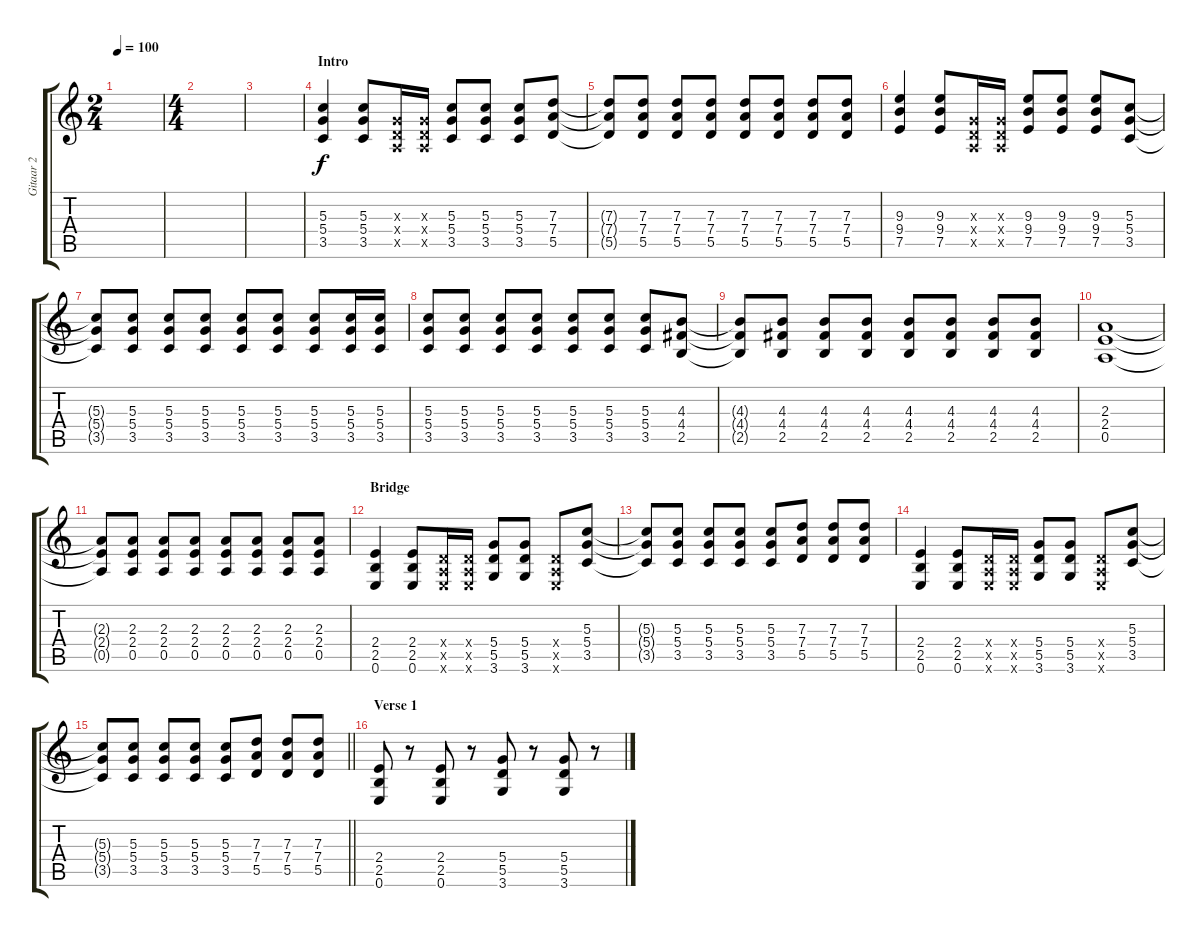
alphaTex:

\track ("Gitaar 2" "Gitaar 2") {instrument overdrivenguitar}
\staff {score tabs}
\tuning (E4 B3 G3 D3 A2 E2) {hide}
\ts (2 4)
\tempo 100
\clef g2
\ks c
|
\ts (4 4)
|
|
\section ("" "Intro")
(5.3 5.4 3.5).4 (5.3 5.4 3.5).8 (0.3{x} 0.4{x} 0.5{x}).16 (0.3{x} 0.4{x} 0.5{x}).16 (5.3 5.4 3.5).8 (5.3 5.4 3.5).8 (5.3 5.4 3.5).8 (7.3 7.4 5.5).8 |
(7.3{t} 7.4{t} 5.5{t}).8 (7.3 7.4 5.5).8 (7.3 7.4 5.5).8 (7.3 7.4 5.5).8 (7.3 7.4 5.5).8 (7.3 7.4 5.5).8 (7.3 7.4 5.5).8 (7.3 7.4 5.5).8 |
(9.3 9.4 7.5).4 (9.3 9.4 7.5).8 (0.3{x} 0.4{x} 0.5{x}).16 (0.3{x} 0.4{x} 0.5{x}).16 (9.3 9.4 7.5).8 (9.3 9.4 7.5).8 (9.3 9.4 7.5).8 (5.3 5.4 3.5).8 |
(5.3{t} 5.4{t} 3.5{t}).8 (5.3 5.4 3.5).8 (5.3 5.4 3.5).8 (5.3 5.4 3.5).8 (5.3 5.4 3.5).8 (5.3 5.4 3.5).8 (5.3 5.4 3.5).8 (5.3 5.4 3.5).16 (5.3 5.4 3.5).16 |
(5.3 5.4 3.5).8 (5.3 5.4 3.5).8 (5.3 5.4 3.5).8 (5.3 5.4 3.5).8 (5.3 5.4 3.5).8 (5.3 5.4 3.5).8 (5.3 5.4 3.5).8 (4.3 4.4 2.5).8 |
(4.3{t} 4.4{t} 2.5{t}).8 (4.3 4.4 2.5).8 (4.3 4.4 2.5).8 (4.3 4.4 2.5).8 (4.3 4.4 2.5).8 (4.3 4.4 2.5).8 (4.3 4.4 2.5).8 (4.3 4.4 2.5).8 |
(2.3 2.4 0.5).1 |
(2.3{t} 2.4{t} 0.5{t}).8 (2.3 2.4 0.5).8 (2.3 2.4 0.5).8 (2.3 2.4 0.5).8 (2.3 2.4 0.5).8 (2.3 2.4 0.5).8 (2.3 2.4 0.5).8 (2.3 2.4 0.5).8 |
\section ("" "Bridge")
(2.4 2.5 0.6).4 (2.4 2.5 0.6).8 (0.4{x} 0.5{x} 0.6{x}).16 (0.4{x} 0.5{x} 0.6{x}).16 (5.4 5.5 3.6).8 (5.4 5.5 3.6).8 (0.4{x} 0.5{x} 0.6{x}).8 (5.3 5.4 3.5).8 |
(5.3{t} 5.4{t} 3.5{t}).8 (5.3 5.4 3.5).8 (5.3 5.4 3.5).8 (5.3 5.4 3.5).8 (5.3 5.4 3.5).8 (7.3 7.4 5.5).8 (7.3 7.4 5.5).8 (7.3 7.4 5.5).8 |
(2.4 2.5 0.6).4 (2.4 2.5 0.6).8 (0.4{x} 0.5{x} 0.6{x}).16 (0.4{x} 0.5{x} 0.6{x}).16 (5.4 5.5 3.6).8 (5.4 5.5 3.6).8 (0.4{x} 0.5{x} 0.6{x}).8 (5.3 5.4 3.5).8 |
\barLineRight lightlight
(5.3{t} 5.4{t} 3.5{t}).8 (5.3 5.4 3.5).8 (5.3 5.4 3.5).8 (5.3 5.4 3.5).8 (5.3 5.4 3.5).8 (7.3 7.4 5.5).8 (7.3 7.4 5.5).8 (7.3 7.4 5.5).8 |
\section ("" "Verse 1")
(2.4 2.5 0.6).8 r.8 (2.4 2.5 0.6).8 r.8 (5.4 5.5 3.6).8 r.8 (5.4 5.5 3.6).8 r.8
